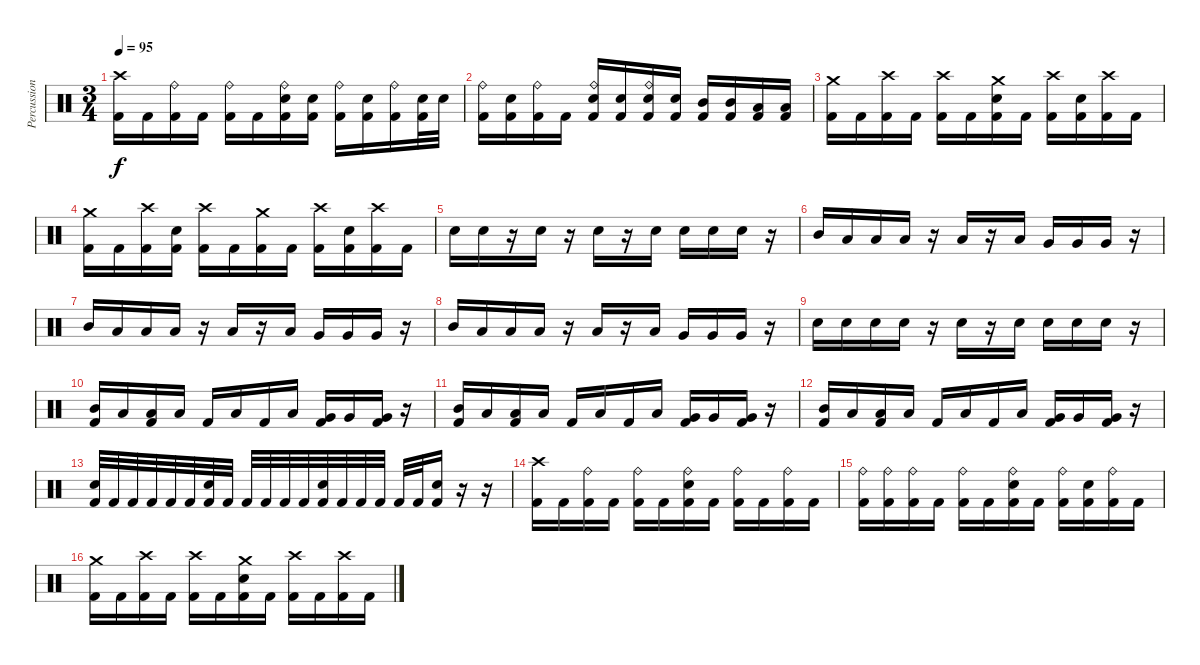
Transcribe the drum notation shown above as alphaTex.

\track ("Percussion" "Percussion") {instrument percussion}
\staff {score}
\articulation defaults
\ts (3 4)
\tempo 95
\clef neutral
\ks c
("Crash high (hit)" "Kick (hit) 2").16{dy f} "Kick (hit) 2".16 ("Ride (bell)" "Kick (hit) 2").16 "Kick (hit) 2".16 ("Ride (bell)" "Kick (hit) 2").16 "Kick (hit) 2".16 ("Ride (bell)" "Electric Snare (hit)" "Kick (hit) 2").16 ("Electric Snare (hit)" "Kick (hit) 2").16 ("Ride (bell)" "Kick (hit) 2").16 ("Electric Snare (hit)" "Kick (hit) 2").16 ("Ride (bell)" "Kick (hit) 2").16 ("Electric Snare (hit)" "Kick (hit) 2").32 "Electric Snare (hit)".32 |
("Ride (bell)" "Kick (hit) 2").16 ("Electric Snare (hit)" "Kick (hit) 2").16 ("Ride (bell)" "Kick (hit) 2").16 "Kick (hit) 2".16 ("Ride (bell)" "Electric Snare (hit)" "Kick (hit) 2").16 ("Electric Snare (hit)" "Kick (hit) 2").16 ("Ride (bell)" "Electric Snare (hit)" "Kick (hit) 2").16 ("Electric Snare (hit)" "Kick (hit) 2").16 ("Mid Tom (hit)" "Kick (hit) 2").16 ("Mid Tom (hit)" "Kick (hit) 2").16 ("Low Tom (hit)" "Kick (hit) 2").16 ("Low Tom (hit)" "Kick (hit) 2").16 |
("Crash medium (hit)" "Kick (hit) 2").16 "Kick (hit) 2".16 ("Crash high (hit)" "Kick (hit) 2").16 "Kick (hit) 2".16 ("Crash high (hit)" "Kick (hit) 2").16 "Kick (hit) 2".16 ("Crash medium (hit)" "Electric Snare (hit)" "Kick (hit) 2").16 "Kick (hit) 2".16 ("Crash high (hit)" "Kick (hit) 2").16 ("Electric Snare (hit)" "Kick (hit) 2").16 ("Crash high (hit)" "Kick (hit) 2").16 "Kick (hit) 2".16 |
("Crash medium (hit)" "Kick (hit) 2").16 "Kick (hit) 2".16 ("Crash high (hit)" "Kick (hit) 2").16 ("Electric Snare (hit)" "Kick (hit) 2").16 ("Crash high (hit)" "Kick (hit) 2").16 "Kick (hit) 2".16 ("Crash medium (hit)" "Kick (hit) 2").16 "Kick (hit) 2".16 ("Crash high (hit)" "Kick (hit) 2").16 ("Electric Snare (hit)" "Kick (hit) 2").16 ("Crash high (hit)" "Kick (hit) 2").16 "Kick (hit) 2".16 |
"Electric Snare (hit)".16 "Electric Snare (hit)".16 r.16 "Electric Snare (hit)".16 r.16 "Electric Snare (hit)".16 r.16 "Electric Snare (hit)".16 "Electric Snare (hit)".16 "Electric Snare (hit)".16 "Electric Snare (hit)".16 r.16 |
\section ("" "")
"Mid Tom (hit)".16 "Low Tom (hit)".16 "Low Tom (hit)".16 "Low Tom (hit)".16 r.16 "Low Tom (hit)".16 r.16 "Low Tom (hit)".16 "Very Low Tom (hit)".16 "Very Low Tom (hit)".16 "Very Low Tom (hit)".16 r.16 |
"Mid Tom (hit)".16 "Low Tom (hit)".16 "Low Tom (hit)".16 "Low Tom (hit)".16 r.16 "Low Tom (hit)".16 r.16 "Low Tom (hit)".16 "Very Low Tom (hit)".16 "Very Low Tom (hit)".16 "Very Low Tom (hit)".16 r.16 |
"Mid Tom (hit)".16 "Low Tom (hit)".16 "Low Tom (hit)".16 "Low Tom (hit)".16 r.16 "Low Tom (hit)".16 r.16 "Low Tom (hit)".16 "Very Low Tom (hit)".16 "Very Low Tom (hit)".16 "Very Low Tom (hit)".16 r.16 |
"Electric Snare (hit)".16 "Electric Snare (hit)".16 "Electric Snare (hit)".16 "Electric Snare (hit)".16 r.16 "Electric Snare (hit)".16 r.16 "Electric Snare (hit)".16 "Electric Snare (hit)".16 "Electric Snare (hit)".16 "Electric Snare (hit)".16 r.16 |
("Mid Tom (hit)" "Kick (hit) 2").16 "Low Tom (hit)".16 ("Low Tom (hit)" "Kick (hit) 2").16 "Low Tom (hit)".16 "Kick (hit) 2".16 "Low Tom (hit)".16 "Kick (hit) 2".16 "Low Tom (hit)".16 ("Very Low Tom (hit)" "Kick (hit) 2").16 "Very Low Tom (hit)".16 ("Very Low Tom (hit)" "Kick (hit) 2").16 r.16 |
("Mid Tom (hit)" "Kick (hit) 2").16 "Low Tom (hit)".16 ("Low Tom (hit)" "Kick (hit) 2").16 "Low Tom (hit)".16 "Kick (hit) 2".16 "Low Tom (hit)".16 "Kick (hit) 2".16 "Low Tom (hit)".16 ("Very Low Tom (hit)" "Kick (hit) 2").16 "Very Low Tom (hit)".16 ("Very Low Tom (hit)" "Kick (hit) 2").16 r.16 |
("Mid Tom (hit)" "Kick (hit) 2").16 "Low Tom (hit)".16 ("Low Tom (hit)" "Kick (hit) 2").16 "Low Tom (hit)".16 "Kick (hit) 2".16 "Low Tom (hit)".16 "Kick (hit) 2".16 "Low Tom (hit)".16 ("Very Low Tom (hit)" "Kick (hit) 2").16 "Very Low Tom (hit)".16 ("Very Low Tom (hit)" "Kick (hit) 2").16 r.16 |
("Electric Snare (hit)" "Kick (hit) 2").32 "Kick (hit) 2".32 "Kick (hit) 2".32 "Kick (hit) 2".32 "Kick (hit) 2".32 "Kick (hit) 2".32 ("Electric Snare (hit)" "Kick (hit) 2").32 "Kick (hit) 2".32 "Kick (hit) 2".32 "Kick (hit) 2".32 "Kick (hit) 2".32 "Kick (hit) 2".32 ("Electric Snare (hit)" "Kick (hit) 2").32 "Kick (hit) 2".32 "Kick (hit) 2".32 "Kick (hit) 2".32 "Kick (hit) 2".32 "Kick (hit) 2".32 ("Electric Snare (hit)" "Kick (hit) 2").16 r.16 r.16 |
\section ("" "")
("Crash high (hit)" "Kick (hit) 2").16 "Kick (hit) 2".16 ("Ride (bell)" "Kick (hit) 2").16 "Kick (hit) 2".16 ("Ride (bell)" "Kick (hit) 2").16 "Kick (hit) 2".16 ("Ride (bell)" "Electric Snare (hit)" "Kick (hit) 2").16 "Kick (hit) 2".16 ("Ride (bell)" "Kick (hit) 2").16 "Kick (hit) 2".16 ("Ride (bell)" "Kick (hit) 2").16 "Kick (hit) 2".16 |
("Ride (bell)" "Kick (hit) 2").16 ("Ride (bell)" "Kick (hit) 2").16 ("Ride (bell)" "Kick (hit) 2").16 "Kick (hit) 2".16 ("Ride (bell)" "Kick (hit) 2").16 "Kick (hit) 2".16 ("Ride (bell)" "Electric Snare (hit)" "Kick (hit) 2").16 "Kick (hit) 2".16 ("Ride (bell)" "Kick (hit) 2").16 ("Electric Snare (hit)" "Kick (hit) 2").16 ("Ride (bell)" "Kick (hit) 2").16 "Kick (hit) 2".16 |
("Crash medium (hit)" "Kick (hit) 2").16 "Kick (hit) 2".16 ("Crash high (hit)" "Kick (hit) 2").16 "Kick (hit) 2".16 ("Crash high (hit)" "Kick (hit) 2").16 "Kick (hit) 2".16 ("Crash medium (hit)" "Electric Snare (hit)" "Kick (hit) 2").16 "Kick (hit) 2".16 ("Crash high (hit)" "Kick (hit) 2").16 "Kick (hit) 2".16 ("Crash high (hit)" "Kick (hit) 2").16 "Kick (hit) 2".16
